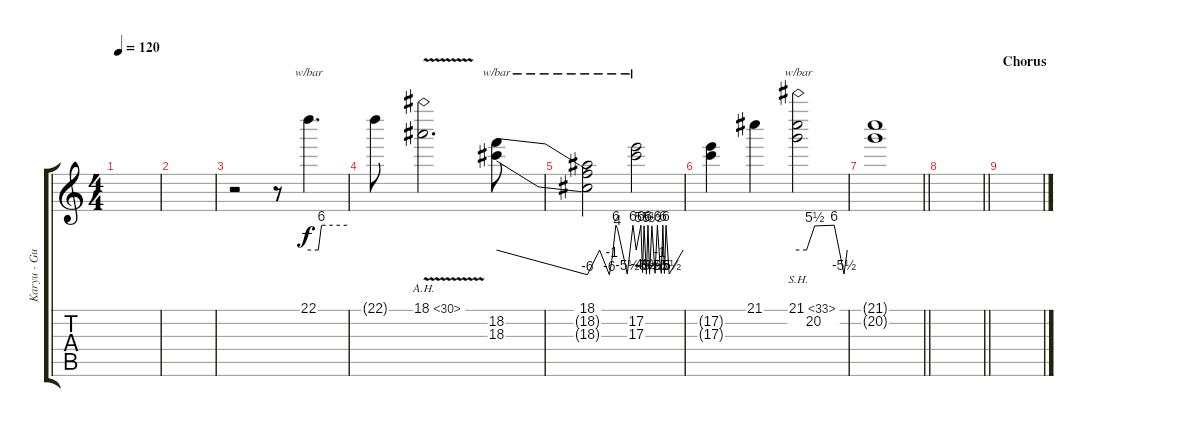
\track ("Karyu - Guitar 3" "Karyu - Gu") {instrument distortionguitar}
\staff {score tabs}
\tuning (E4 B3 G3 D3 A2 E2) {hide}
\ts (4 4)
\tempo 120
\clef g2
\ks c
|
|
r.2 r.8 22.1.4{d tbe (custom default 0 0 15 0 20 24 60 24)} |
22.1{t}.8 18.1{ah 12 v}.2{d} (18.2 18.3).8{tbe (dive default 0 0 60 -24)} |
(18.1 18.2{t} 18.3{t}).2{tbe (custom default 0 -24 15 0 27 -24 30 -4 35 24 37 16 49 -22 56 24 60 0)} (17.2 17.3).2{tbe (custom default 0 0 6 24 8 -18 10 22 13 -22 15 24 17 -22 20 22 24 -20 27 24 30 -4 32 -20 34 24 36 -20 38 24 42 -22 60 0)} |
(17.2{t} 17.3{t}).4 21.1.4 (21.1{sh 12} 20.2).2{tbe (custom default 0 0 10 0 20 22 44 24 56 -22 60 0)} |
\barLineRight lightlight
(21.1{t} 20.2{t}).1 |
\barLineRight lightlight
|
\section ("" "Chorus")
